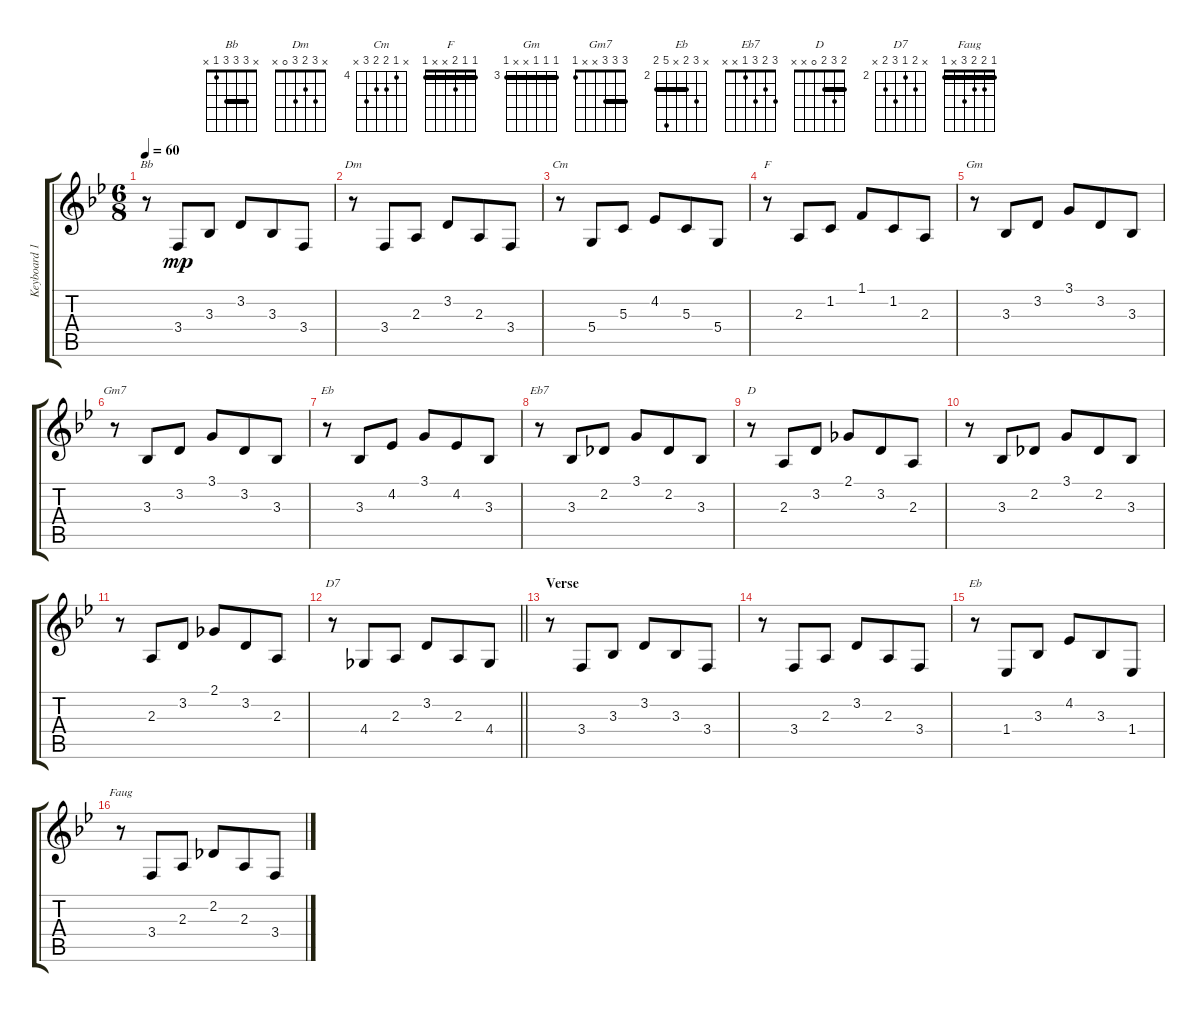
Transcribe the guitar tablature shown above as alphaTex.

\track ("Keyboard 1 (strings) (RH)" "Keyboard 1") {instrument synthstrings1}
\staff {score tabs}
\tuning (E4 B3 G3 D3 A2 E2) {hide}
\chord ("Bb" x 3 3 3 1 x) {barre 3}
\chord ("Dm" x 3 2 3 0 x)
\chord ("Cm" x 4 5 5 6 x) {firstfret 4}
\chord ("F" 1 1 2 x x 1) {barre 1}
\chord ("Gm" 3 3 3 x x 3) {firstfret 3 barre 3}
\chord ("Gm7" 3 3 3 x x 1) {barre 3}
\chord ("Eb" 3 4 3 1 x x) {barre 3}
\chord ("Eb7" 3 2 3 1 x x)
\chord ("D" 2 3 2 0 x x) {barre 2}
\chord ("D7" x 3 2 4 3 x) {firstfret 2}
\chord ("Eb" x 4 3 x 6 3) {firstfret 2 barre 3}
\chord ("Faug" 1 2 2 3 x 1) {barre 1}
\ts (6 8)
\tempo 60
\clef g2
\ks bb
r.8{ch "Bb" dy mp} 3.4.8 3.3.8 3.2.8 3.3.8 3.4.8 |
r.8{ch "Dm"} 3.4.8 2.3.8 3.2.8 2.3.8 3.4.8 |
r.8{ch "Cm"} 5.4.8 5.3.8 4.2.8 5.3.8 5.4.8 |
r.8{ch "F"} 2.3.8 1.2.8 1.1.8 1.2.8 2.3.8 |
r.8{ch "Gm"} 3.3.8 3.2.8 3.1.8 3.2.8 3.3.8 |
r.8{ch "Gm7"} 3.3.8 3.2.8 3.1.8 3.2.8 3.3.8 |
r.8{ch "Eb"} 3.3.8 4.2.8 3.1.8 4.2.8 3.3.8 |
r.8{ch "Eb7"} 3.3.8 2.2.8 3.1.8 2.2.8 3.3.8 |
r.8{ch "D"} 2.3.8 3.2.8 2.1.8 3.2.8 2.3.8 |
r.8 3.3.8 2.2.8 3.1.8 2.2.8 3.3.8 |
r.8 2.3.8 3.2.8 2.1.8 3.2.8 2.3.8 |
\barLineRight lightlight
r.8{ch "D7"} 4.4.8 2.3.8 3.2.8 2.3.8 4.4.8 |
\section ("" "Verse")
r.8 3.4.8 3.3.8 3.2.8 3.3.8 3.4.8 |
r.8 3.4.8 2.3.8 3.2.8 2.3.8 3.4.8 |
r.8{ch "Eb"} 1.4.8 3.3.8 4.2.8 3.3.8 1.4.8 |
r.8{ch "Faug"} 3.4.8 2.3.8 2.2.8 2.3.8 3.4.8
